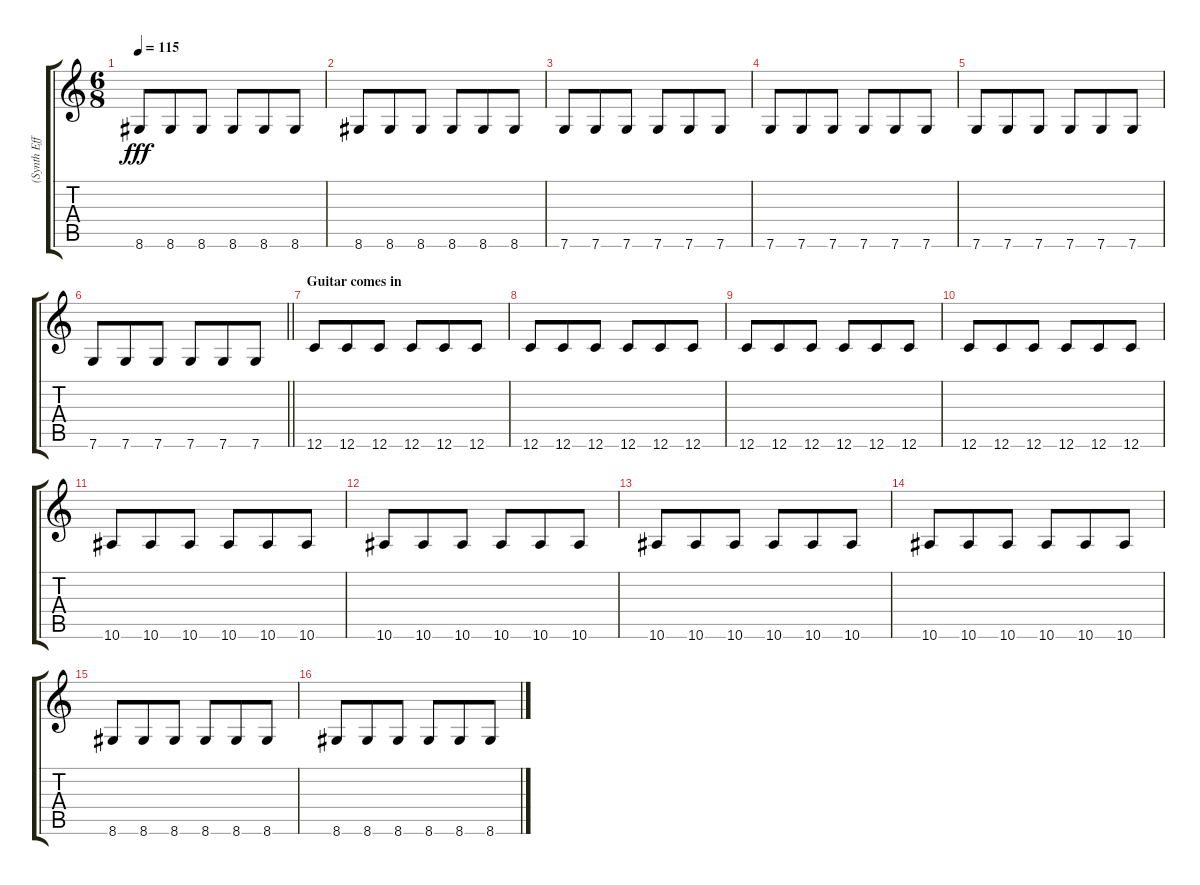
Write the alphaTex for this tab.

\track ("(Synth Effects)" "(Synth Eff") {instrument electricguitarclean}
\staff {score tabs}
\tuning (D4 A3 F3 C3 G2 C2) {hide}
\ts (6 8)
\tempo 115
\clef g2
\ks c
8.6.8{dy fff} 8.6.8 8.6.8 8.6.8 8.6.8 8.6.8 |
8.6.8 8.6.8 8.6.8 8.6.8 8.6.8 8.6.8 |
7.6.8 7.6.8 7.6.8 7.6.8 7.6.8 7.6.8 |
7.6.8 7.6.8 7.6.8 7.6.8 7.6.8 7.6.8 |
7.6.8 7.6.8 7.6.8 7.6.8 7.6.8 7.6.8 |
\barLineRight lightlight
7.6.8 7.6.8 7.6.8 7.6.8 7.6.8 7.6.8 |
\section ("" "Guitar comes in")
12.6.8 12.6.8 12.6.8 12.6.8 12.6.8 12.6.8 |
12.6.8 12.6.8 12.6.8 12.6.8 12.6.8 12.6.8 |
12.6.8 12.6.8 12.6.8 12.6.8 12.6.8 12.6.8 |
12.6.8 12.6.8 12.6.8 12.6.8 12.6.8 12.6.8 |
10.6.8 10.6.8 10.6.8 10.6.8 10.6.8 10.6.8 |
10.6.8 10.6.8 10.6.8 10.6.8 10.6.8 10.6.8 |
10.6.8 10.6.8 10.6.8 10.6.8 10.6.8 10.6.8 |
10.6.8 10.6.8 10.6.8 10.6.8 10.6.8 10.6.8 |
8.6.8 8.6.8 8.6.8 8.6.8 8.6.8 8.6.8 |
8.6.8 8.6.8 8.6.8 8.6.8 8.6.8 8.6.8
